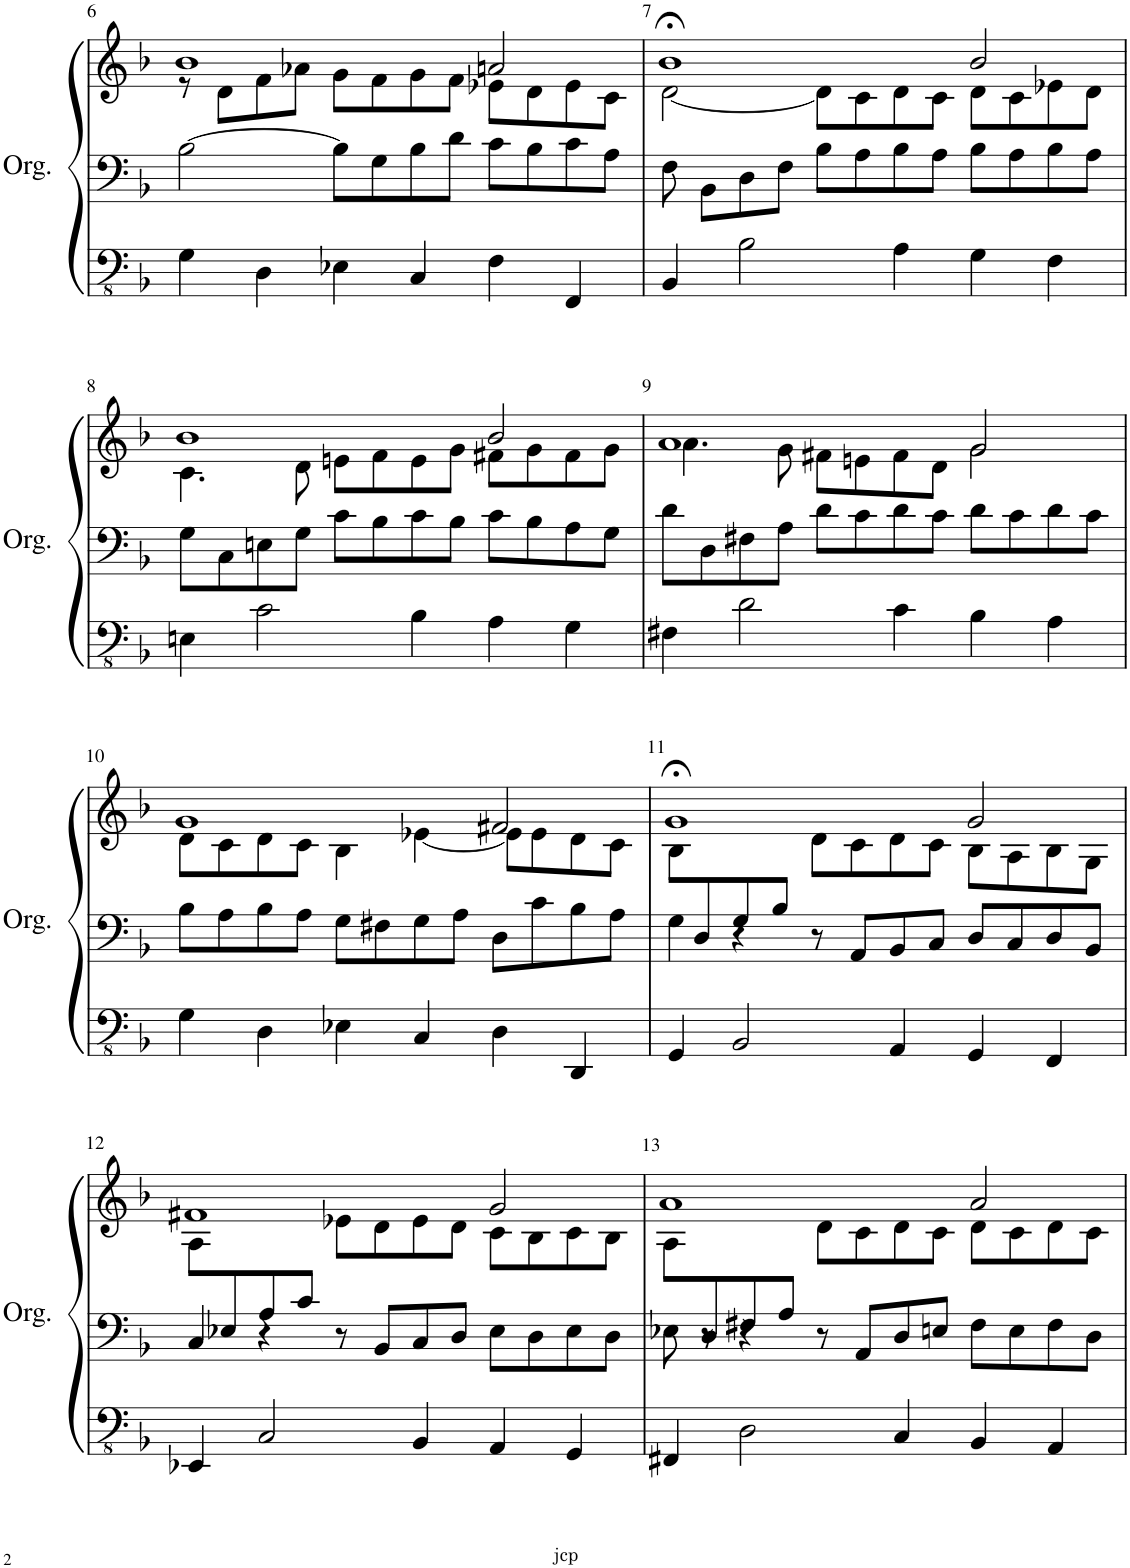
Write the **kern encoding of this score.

**kern	**kern	**kern
*part1	*part1	*part1
*staff3	*staff2	*staff1
*I"Orgue à tuyaux	*	*
*I'Org.	*	*
!!LO:PB:g=z
*clefFv4	*clefF4	*clefG2
*k[b-]	*k[b-]	*k[b-]
*M3/2	*M3/2	*M3/2
=6	=6	=6
*	*	*^
4GG\	[2B-\	1b-	8r
.	.	.	8d\L
4DD\	.	.	8f\
.	.	.	8a-X\J
4EE-X\	8B-\L]	.	8g\L
.	8G\	.	8f\
4CC/	8B-\	.	8g\
.	8d\J	.	8f\J
4FF\	8c\L	2an/	8e-X\L
.	8B-\	.	8d\
4FFF/	8c\	.	8e-\
.	8A\J	.	8c\J
=7	=7	=7	=7
4BBB-/	8F\	1b-;<	[2d\
.	8BB-\L	.	.
2BB-\	8D\	.	.
.	8F\J	.	.
.	8B-\L	.	8d\L]
.	8A\	.	8c\
4AA\	8B-\	.	8d\
.	8A\J	.	8c\J
4GG\	8B-\L	2b-/	8d\L
.	8A\	.	8c\
4FF\	8B-\	.	8e-X\
.	8A\J	.	8d\J
!!LO:LB:g=z	!!
=8	=8	=8	=8
4EEn\	8G\L	1b-	4.c\
.	8C\	.	.
2C\	8En\	.	.
.	8G\J	.	8d\
.	8c\L	.	8en\L
.	8B-\	.	8f\
4BB-\	8c\	.	8e\
.	8B-\J	.	8g\J
4AA\	8c\L	2b-/	8f#X\L
.	8B-\	.	8g\
4GG\	8A\	.	8f#\
.	8G\J	.	8g\J
=9	=9	=9	=9
4FF#X\	8d\L	1a	4.a\
.	8D\	.	.
2D\	8F#X\	.	.
.	8A\J	.	8g\
.	8d\L	.	8f#X\L
.	8c\	.	8en\
4C\	8d\	.	8f#\
.	8c\J	.	8d\J
4BB-\	8d\L	2g/	2g\
.	8c\	.	.
4AA\	8d\	.	.
.	8c\J	.	.
!!LO:LB:g=z	!!
=10	=10	=10	=10
4GG\	8B-\L	1g	8d\L
.	8A\	.	8c\
4DD\	8B-\	.	8d\
.	8A\J	.	8c\J
4EE-X\	8G\L	.	4B-\
.	8F#X\	.	.
4CC/	8G\	.	[4e-X\
.	8A\J	.	.
4DD\	8D\L	2f#X/	8e-\L]
.	8c\	.	8e-\
4DDD/	8B-\	.	8d\
.	8A\J	.	8c\J
=11	=11	=11	=11
*	*^	*	*
4GGG/	8ryy	4G\	1g;<	8B-\L
.	8D/	.	.	4.ryy
2BBB-/	8G/	4r	.	.
.	8B-/J	.	.	.
.	1ryy	8r	.	8d\L
.	.	8AA/L	.	8c\
4AAA/	.	8BB-/	.	8d\
.	.	8C/J	.	8c\J
4GGG/	.	8D/L	2g/	8B-\L
.	.	8C/	.	8A\
4FFF/	.	8D/	.	8B-\
.	.	8BB-/J	.	8G\J
!!LO:LB:g=z	!!
=12	=12	=12	=12	=12
4EEE-X/	8ryy	4C/	1f#X	8A\L
.	8E-X/	.	.	4.ryy
2CC/	8A/	4r	.	.
.	8c/J	.	.	.
.	1ryy	8r	.	8e-X\L
.	.	8BB-/L	.	8d\
4BBB-/	.	8C/	.	8e-\
.	.	8D/J	.	8d\J
4AAA/	.	8E-\L	2g/	8c\L
.	.	8D\	.	8B-\
4GGG/	.	8E-\	.	8c\
.	.	8D\J	.	8B-\J
=13	=13	=13	=13	=13
4FFF#X/	8ryy	8E-X\	1a	8A\L
.	8D/	8r	.	4.ryy
2DD\	8F#X/	4r	.	.
.	8A/J	.	.	.
.	1ryy	8r	.	8d\L
.	.	8AA/L	.	8c\
4CC/	.	8D/	.	8d\
.	.	8En/J	.	8c\J
4BBB-/	.	8F#\L	2a/	8d\L
.	.	8E\	.	8c\
4AAA/	.	8F#\	.	8d\
.	.	8D\J	.	8c\J
*	*v	*v	*	*
*	*	*v	*v
=	=	=
*-	*-	*-
